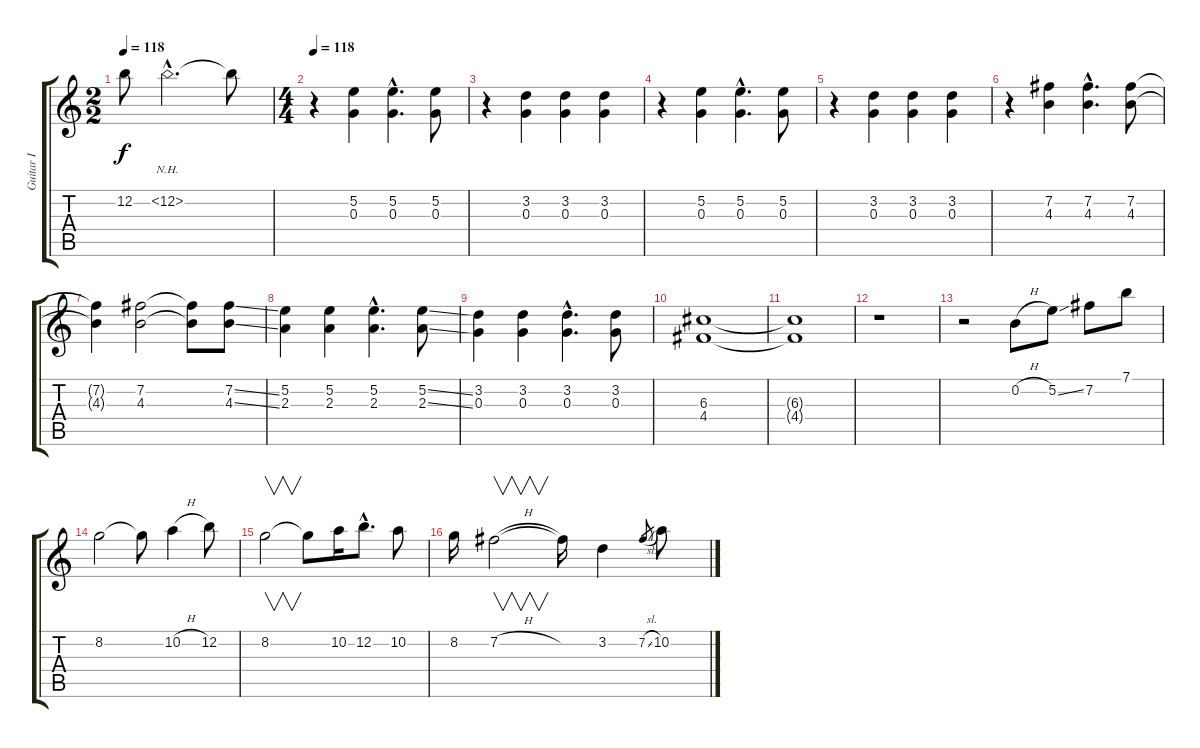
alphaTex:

\track ("Guitar I" "Guitar I") {instrument distortionguitar}
\staff {score tabs}
\tuning (E4 B3 G3 D3 A2 E2) {hide}
\ts (2 2)
\tempo 118
\clef g2
\ks c
12.2{t}.8{dy f} 12.2{nh hac}.2{d} 12.2{t}.8 |
\ts (4 4)
\tempo 118
r.4 (5.2 0.3).4{instrument acousticguitarsteel} (5.2{hac} 0.3{hac}).4{d} (5.2 0.3).8 |
r.4 (3.2 0.3).4 (3.2 0.3).4 (3.2 0.3).4 |
r.4 (5.2 0.3).4 (5.2{hac} 0.3{hac}).4{d} (5.2 0.3).8 |
r.4 (3.2 0.3).4 (3.2 0.3).4 (3.2 0.3).4 |
r.4 (7.2 4.3).4 (7.2{hac} 4.3{hac}).4{d} (7.2 4.3).8 |
(7.2{t} 4.3{t}).4 (7.2 4.3).2 (7.2{t} 4.3{t}).8 (7.2{ss} 4.3{ss}).8 |
(5.2 2.3).4 (5.2 2.3).4 (5.2{hac} 2.3{hac}).4{d} (5.2{ss} 2.3{ss}).8 |
(3.2 0.3).4 (3.2 0.3).4 (3.2{hac} 0.3{hac}).4{d} (3.2 0.3).8 |
(6.3 4.4).1 |
(6.3{t} 4.4{t}).1 |
r.1 |
r.2 0.2{h}.8{instrument distortionguitar} 5.2{ss}.8 7.2.8 7.1.8 |
8.2.2 8.2{t}.8 10.2{h}.4 12.2.8 |
8.2.2{v} 8.2{t}.8 10.2.16 12.2{hac}.8{d} 10.2.8 |
8.2.16 7.2{h}.2{v} 7.2{t}.16 3.2.4 7.2{sl}.8{gr} 10.2{h}.8
